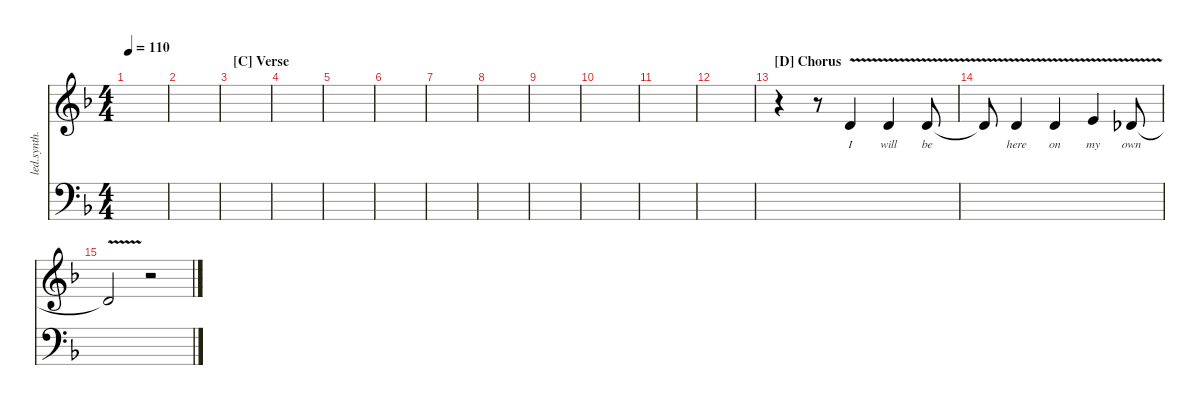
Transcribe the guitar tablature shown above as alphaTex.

\defaultSystemsLayout 4
\hideDynamics
\bracketExtendMode nobrackets
\otherSystemsTrackNameOrientation horizontal
\track ("Clean Vocal (by JWP)" "led.synth.") {instrument lead7fifths}
\staff {score}
\tuning (E4 B3 G3 D3 A2 E2)
\ts (4 4)
\tempo 110
\clef g2
\ks dminor
|
|
\section ("C" "Verse")
|
|
|
|
|
|
|
|
|
|
\section ("D" "Chorus")
r.4{beam Down} r.8{beam Down} -2.1{v acc forcenatural}.4{lyrics (0 "I") lyrics (1 "") lyrics (2 "") lyrics (3 "") lyrics (4 "") beam Up} -2.1{v acc forcenatural}.4{lyrics (0 "will") lyrics (1 "") lyrics (2 "") lyrics (3 "") lyrics (4 "") beam Up} -2.1{v acc forcenatural}.8{lyrics (0 "be") lyrics (1 "") lyrics (2 "") lyrics (3 "") lyrics (4 "") beam Up} |
-2.1{v t acc forcenatural}.8{beam Up} -2.1{v acc forcenatural}.4{lyrics (0 "here") lyrics (1 "") lyrics (2 "") lyrics (3 "") lyrics (4 "") beam Up} -2.1{v acc forcenatural}.4{lyrics (0 "on") lyrics (1 "") lyrics (2 "") lyrics (3 "") lyrics (4 "") beam Up} 0.1{v acc forcenatural}.4{lyrics (0 "my") lyrics (1 "") lyrics (2 "") lyrics (3 "") lyrics (4 "") beam Up} 2.2{v acc b}.8{lyrics (0 "own") lyrics (1 "") lyrics (2 "") lyrics (3 "") lyrics (4 "") beam Up} |
2.2{v t acc b}.2{beam Up} r.2{beam Up} |
\staff {score}
\tuning (G2 D2 A1 E1 B0)
\clef f4
\ottava regular
\simile none
\ks dminor
|
|
|
|
|
|
|
|
|
|
|
|
|
|
|
